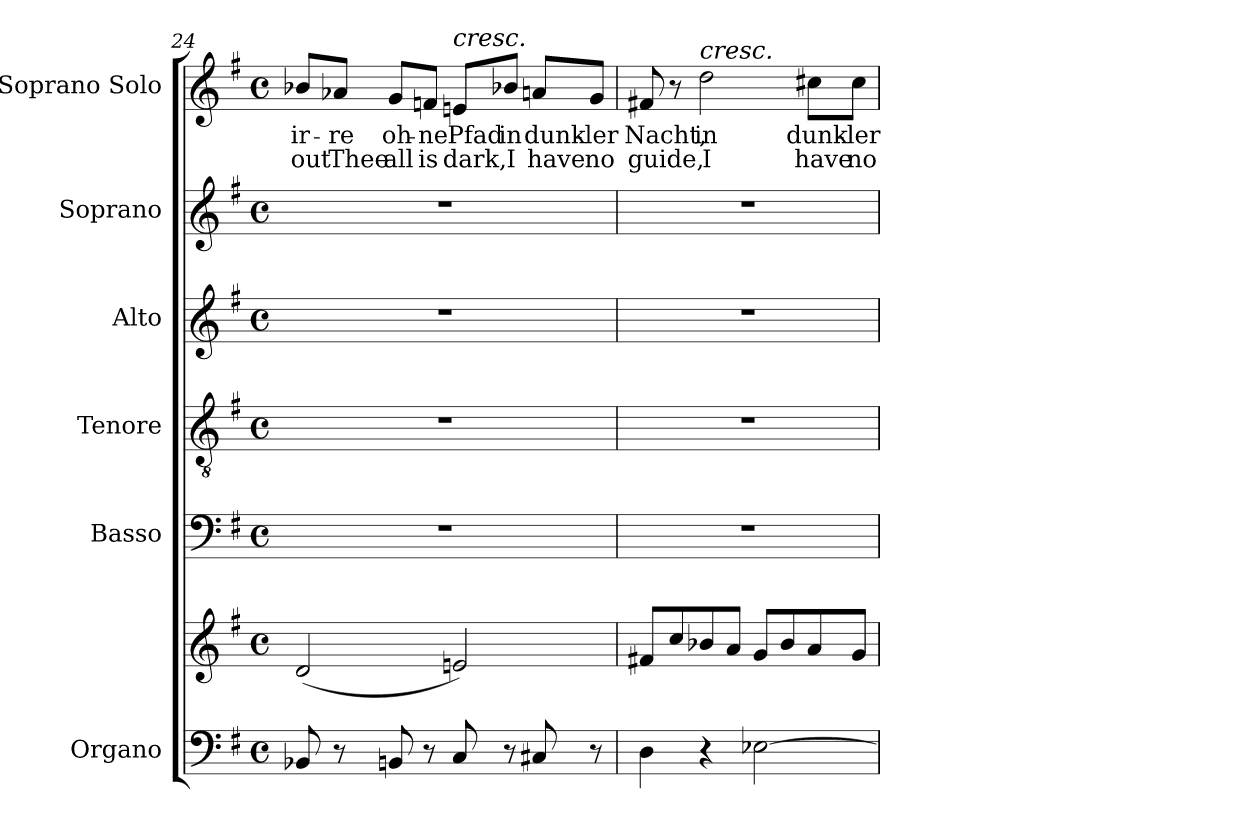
**kern	**kern	**kern	**kern	**kern	**kern	**kern	**text	**text
*part6	*part6	*part5	*part4	*part3	*part2	*part1	*part1	*part1
*staff7	*staff6	*staff5	*staff4	*staff3	*staff2	*staff1	*staff1	*staff1
*I"Organo	*	*I"Basso	*I"Tenore	*I"Alto	*I"Soprano	*I"Soprano Solo	*	*
*clefF4	*clefG2	*clefF4	*clefGv2	*clefG2	*clefG2	*clefG2	*	*
*k[f#]	*k[f#]	*k[f#]	*k[f#]	*k[f#]	*k[f#]	*k[f#]	*	*
*M4/4	*M4/4	*M4/4	*M4/4	*M4/4	*M4/4	*M4/4	*	*
*met(c)	*met(c)	*met(c)	*met(c)	*met(c)	*met(c)	*met(c)	*	*
=24	=24	=24	=24	=24	=24	=24	=24	=24
8BB-X/	(2d/	1r	1r	1r	1r	8b-X/L	ir-	out
8r	.	.	.	.	.	8a-X/J	-re	Thee
8BBn/	.	.	.	.	.	8g/L	oh-	all
8r	.	.	.	.	.	8fn/J	-ne	is
!	!	!	!	!	!	!LO:TX:a:i:t=cresc.	!	!
8C/	2en/)	.	.	.	.	8en/L	Pfad	dark,
8r	.	.	.	.	.	8b-X/J	in	I
8C#X/	.	.	.	.	.	8an/L	dunk-	have
8r	.	.	.	.	.	8g/J	-ler	no
!!LO:LB:g=z
=25	=25	=25	=25	=25	=25	=25	=25	=25
4D\	8f#X/L	1r	1r	1r	1r	8f#X/	Nacht,	guide,
.	8cc/	.	.	.	.	8r	.	.
!	!	!	!	!	!	!LO:TX:a:i:t=cresc.	!	!
4r	8b-X/	.	.	.	.	2dd\	in	I
.	8a/J	.	.	.	.	.	.	.
[2E-X\	8g/L	.	.	.	.	.	.	.
.	8b-/	.	.	.	.	.	.	.
.	8a/	.	.	.	.	8cc#X\L	dunk-	have
.	8g/J	.	.	.	.	8cc#\J	-ler	no
=	=	=	=	=	=	=	=	=
*-	*-	*-	*-	*-	*-	*-	*-	*-
